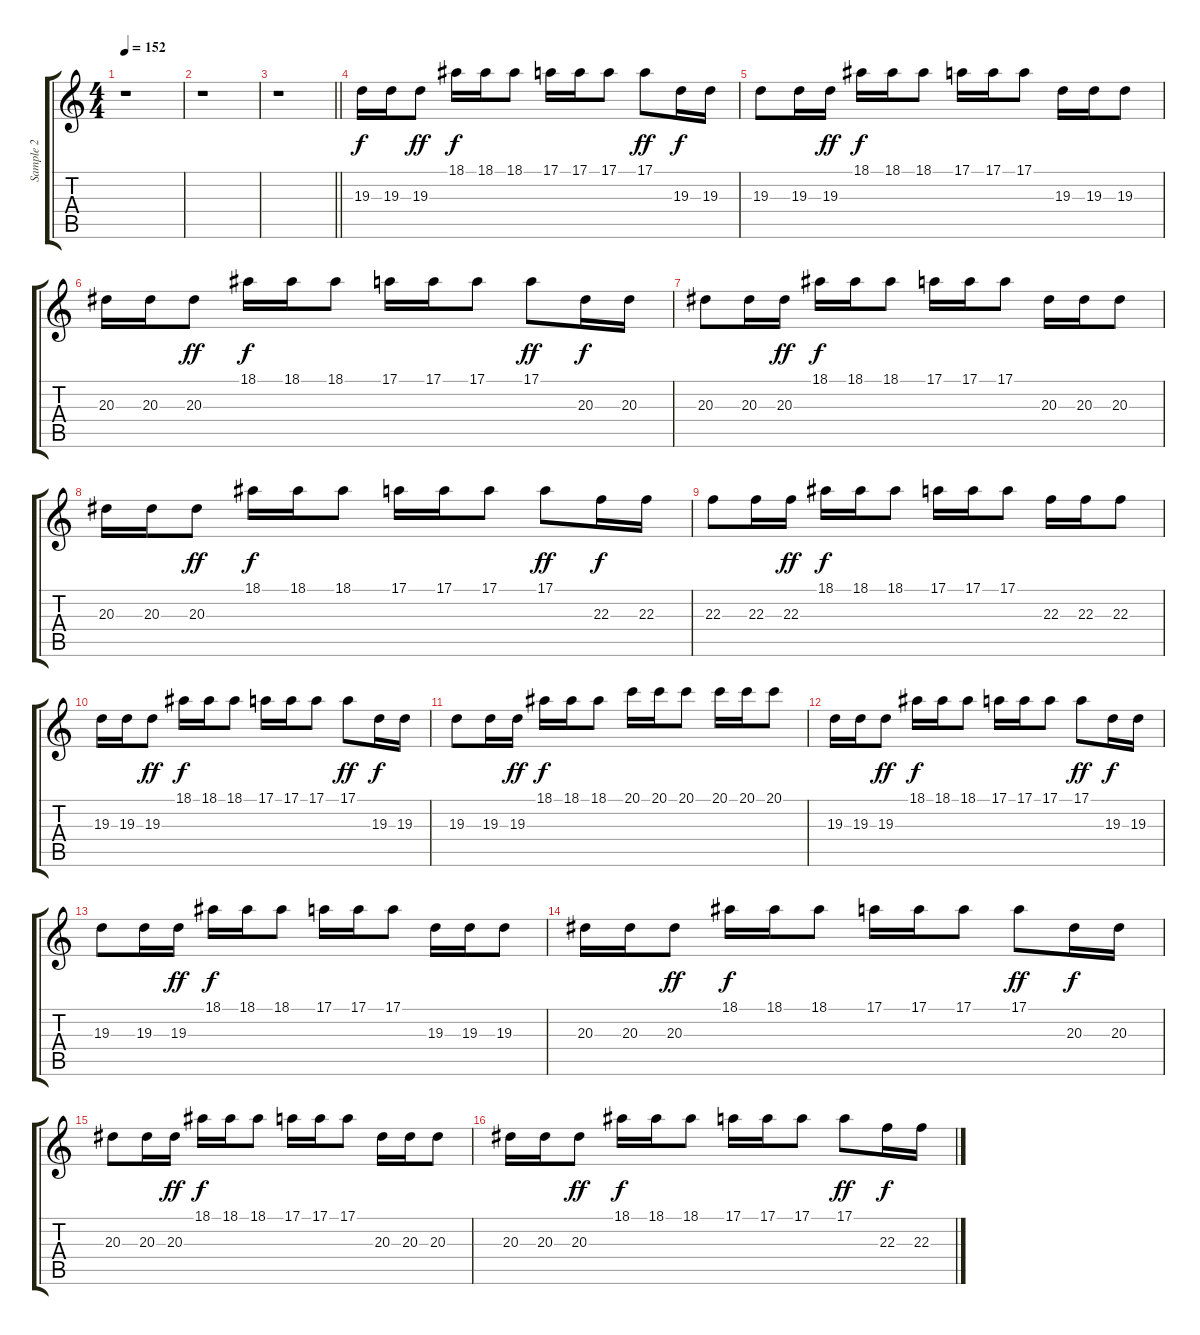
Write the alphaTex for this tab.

\track ("Sample 2" "Sample 2") {instrument lead2sawtooth}
\staff {score tabs}
\tuning (E4 B3 G3 D3 A2 E2) {hide}
\ts (4 4)
\tempo 152
\clef g2
\ks c
r.1{dy f} |
r.1 |
\barLineRight lightlight
r.1 |
\section ("" " ")
19.3.16 19.3.16 19.3.8{dy ff} 18.1.16{dy f} 18.1.16 18.1.8 17.1.16 17.1.16 17.1.8 17.1.8{dy ff} 19.3.16{dy f} 19.3.16 |
19.3.8 19.3.16 19.3.16{dy ff} 18.1.16{dy f} 18.1.16 18.1.8 17.1.16 17.1.16 17.1.8 19.3.16 19.3.16 19.3.8 |
20.3.16 20.3.16 20.3.8{dy ff} 18.1.16{dy f} 18.1.16 18.1.8 17.1.16 17.1.16 17.1.8 17.1.8{dy ff} 20.3.16{dy f} 20.3.16 |
20.3.8 20.3.16 20.3.16{dy ff} 18.1.16{dy f} 18.1.16 18.1.8 17.1.16 17.1.16 17.1.8 20.3.16 20.3.16 20.3.8 |
20.3.16 20.3.16 20.3.8{dy ff} 18.1.16{dy f} 18.1.16 18.1.8 17.1.16 17.1.16 17.1.8 17.1.8{dy ff} 22.3.16{dy f} 22.3.16 |
22.3.8 22.3.16 22.3.16{dy ff} 18.1.16{dy f} 18.1.16 18.1.8 17.1.16 17.1.16 17.1.8 22.3.16 22.3.16 22.3.8 |
19.3.16 19.3.16 19.3.8{dy ff} 18.1.16{dy f} 18.1.16 18.1.8 17.1.16 17.1.16 17.1.8 17.1.8{dy ff} 19.3.16{dy f} 19.3.16 |
19.3.8 19.3.16 19.3.16{dy ff} 18.1.16{dy f} 18.1.16 18.1.8 20.1.16 20.1.16 20.1.8 20.1.16 20.1.16 20.1.8 |
19.3.16 19.3.16 19.3.8{dy ff} 18.1.16{dy f} 18.1.16 18.1.8 17.1.16 17.1.16 17.1.8 17.1.8{dy ff} 19.3.16{dy f} 19.3.16 |
19.3.8 19.3.16 19.3.16{dy ff} 18.1.16{dy f} 18.1.16 18.1.8 17.1.16 17.1.16 17.1.8 19.3.16 19.3.16 19.3.8 |
20.3.16 20.3.16 20.3.8{dy ff} 18.1.16{dy f} 18.1.16 18.1.8 17.1.16 17.1.16 17.1.8 17.1.8{dy ff} 20.3.16{dy f} 20.3.16 |
20.3.8 20.3.16 20.3.16{dy ff} 18.1.16{dy f} 18.1.16 18.1.8 17.1.16 17.1.16 17.1.8 20.3.16 20.3.16 20.3.8 |
20.3.16 20.3.16 20.3.8{dy ff} 18.1.16{dy f} 18.1.16 18.1.8 17.1.16 17.1.16 17.1.8 17.1.8{dy ff} 22.3.16{dy f} 22.3.16
